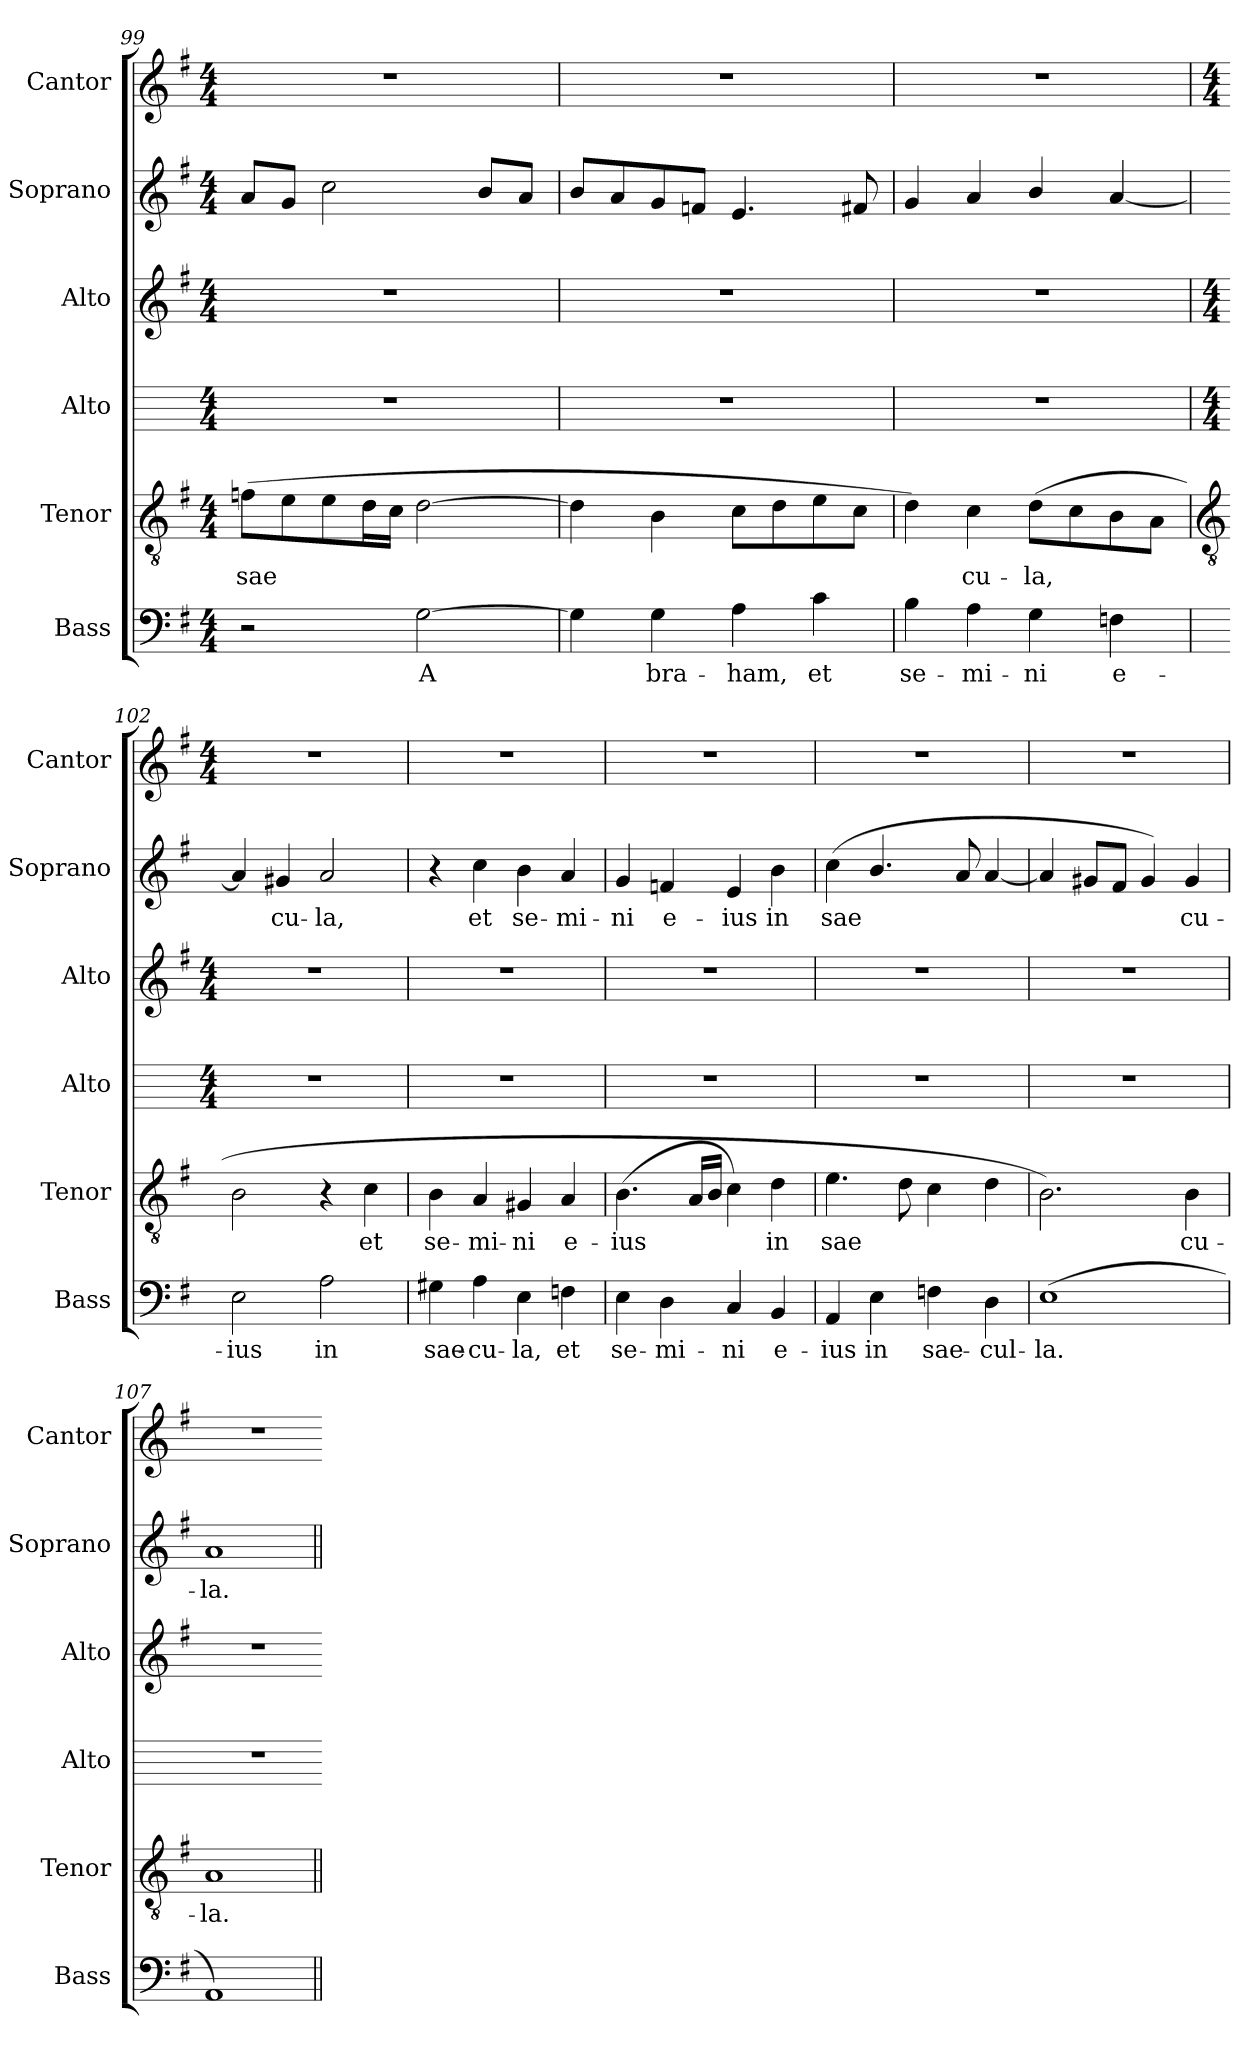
**kern	**text	**kern	**text	**kern	**kern	**kern	**text	**kern
*part6	*part6	*part5	*part5	*part4	*part3	*part2	*part2	*part1
*staff6	*staff6	*staff5	*staff5	*staff4	*staff3	*staff2	*staff2	*staff1
*I"Bass	*	*I"Tenor	*	*I"Alto	*I"Alto	*I"Soprano	*	*I"Cantor
*I'Bass	*	*I'Tenor	*	*I'Alto	*I'Alto	*I'Soprano	*	*I'Cantor
*clefF4	*	*clefGv2	*	*	*clefG2	*clefG2	*	*clefG2
*k[f#]	*	*k[f#]	*	*	*k[f#]	*k[f#]	*	*k[f#]
*G:	*	*G:	*	*	*G:	*G:	*	*G:
*M4/4	*	*M4/4	*	*M4/4	*M4/4	*M4/4	*	*M4/4
=99	=99	=99	=99	=99	=99	=99	=99	=99
!	!	!	!LO:LY:b	!	!	!	!	!
2r	.	(>8fL	sae	1r	1r	8aL	.	1r
.	.	8e	.	.	.	8gJ	.	.
.	.	8e	.	.	.	2cc	.	.
.	.	16dL	.	.	.	.	.	.
.	.	16cJJ	.	.	.	.	.	.
!	!LO:LY:b	!	!	!	!	!	!	!
[2G	A	[2d	.	.	.	.	.	.
.	.	.	.	.	.	8bL	.	.
.	.	.	.	.	.	8aJ	.	.
=100	=100	=100	=100	=100	=100	=100	=100	=100
4G]	.	4d]	.	1r	1r	8bL	.	1r
.	.	.	.	.	.	8a	.	.
!	!LO:LY:b	!	!	!	!	!	!	!
4G	bra-	4B	.	.	.	8g	.	.
.	.	.	.	.	.	8fJ	.	.
!	!LO:LY:b	!	!	!	!	!	!	!
4A	-ham,	8cL	.	.	.	4.e	.	.
.	.	8d	.	.	.	.	.	.
!	!LO:LY:b	!	!	!	!	!	!	!
4c	et	8e	.	.	.	.	.	.
.	.	8cJ	.	.	.	8f#	.	.
=101	=101	=101	=101	=101	=101	=101	=101	=101
!	!LO:LY:b	!	!	!	!	!	!	!
4B	se-	4d)	.	1r	1r	4g	.	1r
!	!LO:LY:b	!	!LO:LY:b	!	!	!	!	!
4A	-mi-	4c	cu-	.	.	4a	.	.
!	!LO:LY:b	!	!LO:LY:b	!	!	!	!	!
4G	-ni	(>8dL	-la,	.	.	4b/	.	.
.	.	8c	.	.	.	.	.	.
!	!LO:LY:b	!	!	!	!	!	!	!
4F	e-	8B	.	.	.	[4a	.	.
.	.	8AJ	.	.	.	.	.	.
!!LO:LB:g=z
=102	=102	=102	=102	=102	=102	=102	=102	=102
*	*	*clefGv2	*	*	*	*	*	*
*	*	*	*	*M4/4	*M4/4	*	*	*M4/4
!	!LO:LY:b	!	!	!	!	!	!	!
2E	-ius	2B	.	1r	1r	4a]	.	1r
!	!	!	!	!	!	!	!LO:LY:b	!
.	.	.	.	.	.	4g#X	cu-	.
!	!LO:LY:b	!	!	!	!	!	!LO:LY:b	!
2A	in	4r	.	.	.	2a	-la,	.
!	!	!	!LO:LY:b	!	!	!	!	!
.	.	4c	et	.	.	.	.	.
=103	=103	=103	=103	=103	=103	=103	=103	=103
!	!LO:LY:b	!	!LO:LY:b	!	!	!	!	!
4G#X	sae-	4B	se-	1r	1r	4r	.	1r
!	!LO:LY:b	!	!LO:LY:b	!	!	!	!LO:LY:b	!
4A	-cu-	4A	-mi-	.	.	4cc	et	.
!	!LO:LY:b	!	!LO:LY:b	!	!	!	!LO:LY:b	!
4E	-la,	4G#	-ni	.	.	4b	se-	.
!	!LO:LY:b	!	!LO:LY:b	!	!	!	!LO:LY:b	!
4Fn	et	4A	e-	.	.	4a	-mi-	.
=104	=104	=104	=104	=104	=104	=104	=104	=104
!	!LO:LY:b	!	!LO:LY:b	!	!	!	!LO:LY:b	!
4E	se-	(>4.B	-ius	1r	1r	4g	-ni	1r
!	!LO:LY:b	!	!	!	!	!	!LO:LY:b	!
4D	-mi-	.	.	.	.	4f	e-	.
.	.	16ALL	.	.	.	.	.	.
.	.	16BJJ	.	.	.	.	.	.
!	!LO:LY:b	!	!	!	!	!	!LO:LY:b	!
4C	-ni	4c)	.	.	.	4e	-ius	.
!	!LO:LY:b	!	!LO:LY:b	!	!	!	!LO:LY:b	!
4BB	e-	4d	in	.	.	4b	in	.
=105	=105	=105	=105	=105	=105	=105	=105	=105
!	!LO:LY:b	!	!LO:LY:b	!	!	!	!LO:LY:b	!
4AA	-ius	4.e	sae	1r	1r	(<4cc	sae	1r
!	!LO:LY:b	!	!	!	!	!	!	!
4E	in	.	.	.	.	4.b/	.	.
.	.	8d	.	.	.	.	.	.
!	!LO:LY:b	!	!	!	!	!	!	!
4F	sae-	4c	.	.	.	.	.	.
.	.	.	.	.	.	8a	.	.
!	!LO:LY:b	!	!	!	!	!	!	!
4D	-cul-	4d	.	.	.	[4a	.	.
=106	=106	=106	=106	=106	=106	=106	=106	=106
!	!LO:LY:b	!	!	!	!	!	!	!
(<1E	-la.	2.B)	.	1r	1r	4a]	.	1r
.	.	.	.	.	.	8g#L	.	.
.	.	.	.	.	.	8f#J	.	.
.	.	.	.	.	.	4g#)	.	.
!	!	!	!LO:LY:b	!	!	!	!LO:LY:b	!
.	.	4B	cu-	.	.	4g#	cu-	.
=107	=107	=107	=107	=107	=107	=107	=107	=107
!	!	!	!LO:LY:b	!	!	!	!LO:LY:b	!
1AA)	.	1A	-la.	1r	1r	1a	-la.	1r
=||	=	=||	=	=	=	=||	=	=
*-	*-	*-	*-	*-	*-	*-	*-	*-
